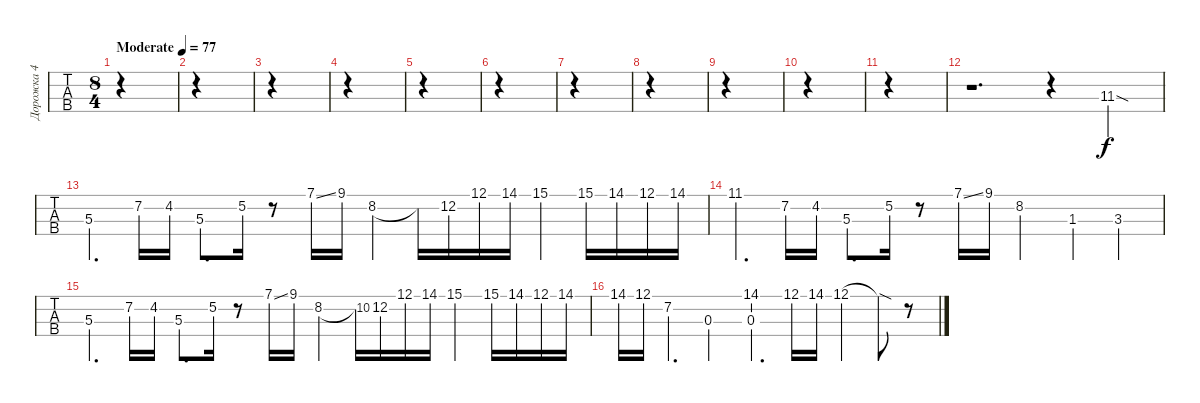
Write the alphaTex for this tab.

\track ("Дорожка 4" "Дорожка 4") {instrument electricbassfinger}
\staff {tabs}
\tuning (Gb2 Db2 Ab1 Eb1) {hide}
\ts (8 4)
\tempo (77 "Moderate")
\clef f4
\ks c
|
|
|
|
|
|
|
|
|
|
|
r.1{d} r.4 11.3{sod}.4 |
5.3.4{d} 7.2.16 4.2.16 5.3.8{d} 5.2.16 r.8 7.1{ss}.16 9.1.16 8.2.4 8.2{t}.16 12.2.16 12.1.16 14.1.16 15.1.4 15.1.16 14.1.16 12.1.16 14.1.16 |
11.1.4{d} 7.2.16 4.2.16 5.3.8{d} 5.2.16 r.8 7.1{ss}.16 9.1.16 8.2.2 1.3.4 3.3.4 |
5.3.4{d} 7.2.16 4.2.16 5.3.8{d} 5.2.16 r.8 7.1{ss}.16 9.1.16 8.2.4 8.2{t}.16 10.2.8{gr} 12.2.16 12.1.16 14.1.16 15.1.4 15.1.16 14.1.16 12.1.16 14.1.16 |
14.1.16 12.1.16 7.2.4{d} 0.3.2 (14.1 0.3).4{d} 12.1.16 14.1.16 12.1.4 12.1{sod t}.8 r.8
